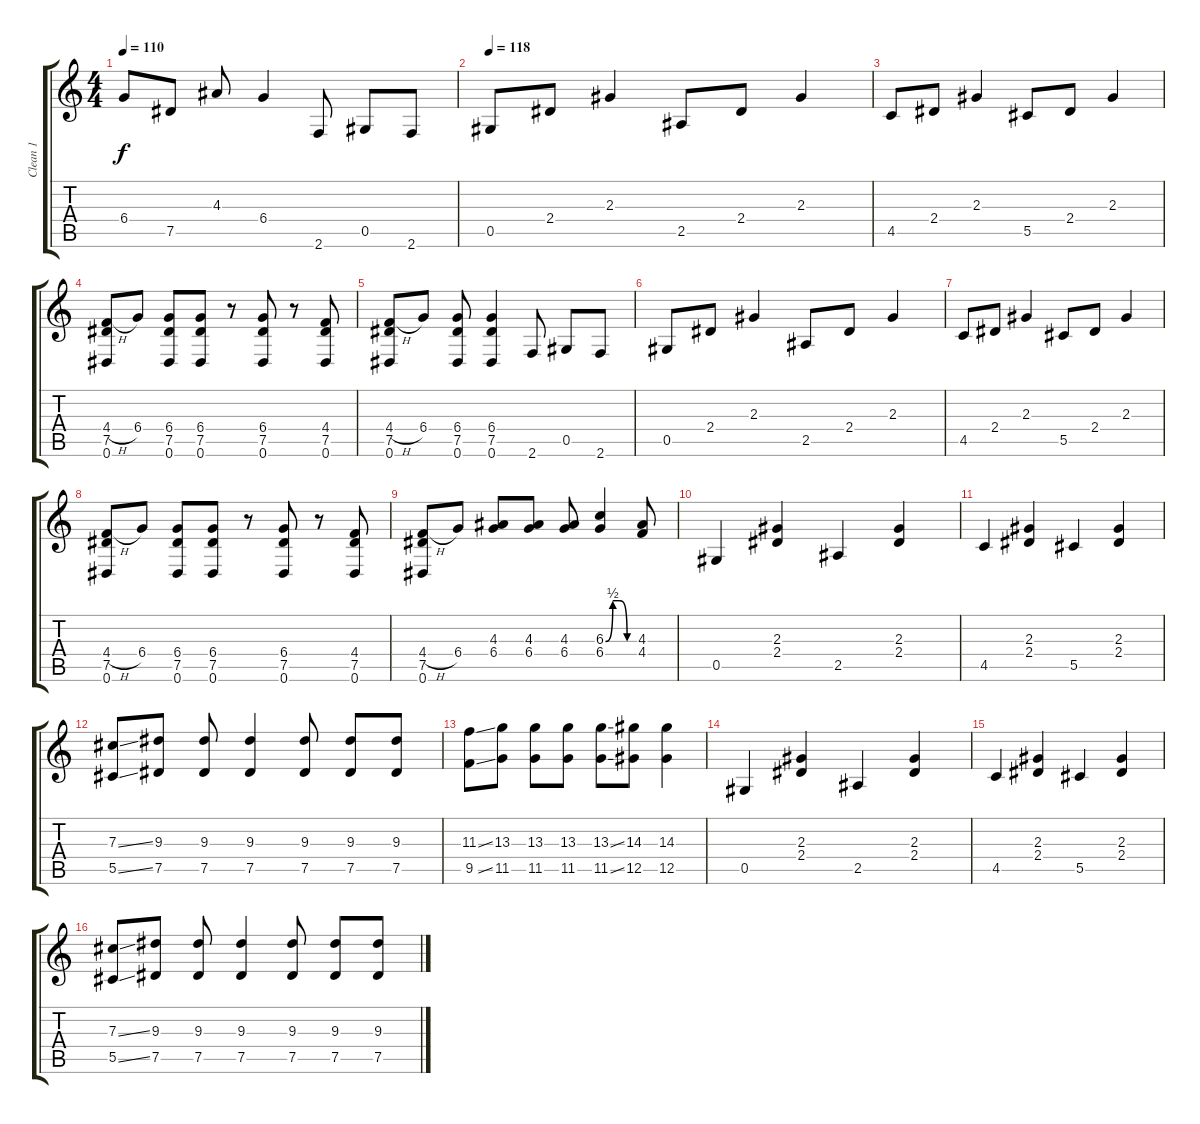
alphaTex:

\track ("Clean 1" "Clean 1") {instrument acousticguitarsteel}
\staff {score tabs}
\tuning (Eb4 Bb3 Gb3 Db3 Ab2 Eb2) {hide}
\ts (4 4)
\tempo 110
\clef g2
\ks c
6.4{t}.8{dy f} 7.5.8 4.3.8 6.4.4 2.6.8 0.5.8 2.6.8 |
\tempo 118
0.5.8{instrument distortionguitar} 2.4.8 2.3.4 2.5.8 2.4.8 2.3.4 |
4.5.8 2.4.8 2.3.4 5.5.8 2.4.8 2.3.4 |
(4.4{h} 7.5 0.6).8 6.4.8 (6.4 7.5 0.6).8 (6.4 7.5 0.6).8 r.8 (6.4 7.5 0.6).8 r.8 (4.4 7.5 0.6).8 |
(4.4{h} 7.5 0.6).8 6.4.8 (6.4 7.5 0.6).8 (6.4 7.5 0.6).4 2.6.8 0.5.8 2.6.8 |
0.5.8 2.4.8 2.3.4 2.5.8 2.4.8 2.3.4 |
4.5.8 2.4.8 2.3.4 5.5.8 2.4.8 2.3.4 |
(4.4{h} 7.5 0.6).8 6.4.8 (6.4 7.5 0.6).8 (6.4 7.5 0.6).8 r.8 (6.4 7.5 0.6).8 r.8 (4.4 7.5 0.6).8 |
(4.4{h} 7.5 0.6).8 6.4.8 (4.3 6.4).8 (4.3 6.4).8 (4.3 6.4).8 (6.3{be (custom 0 0 15 2 30 2 45 0 60 0)} 6.4).4 (4.3 4.4).8 |
0.5.4 (2.3 2.4).4 2.5.4 (2.3 2.4).4 |
4.5.4 (2.3 2.4).4 5.5.4 (2.3 2.4).4 |
(7.3{ss} 5.5{ss}).8 (9.3 7.5).8 (9.3 7.5).8 (9.3 7.5).4 (9.3 7.5).8 (9.3 7.5).8 (9.3 7.5).8 |
(11.3{ss} 9.5{ss}).8 (13.3 11.5).8 (13.3 11.5).8 (13.3 11.5).8 (13.3{ss} 11.5{ss}).8 (14.3 12.5).8 (14.3 12.5).4 |
0.5.4 (2.3 2.4).4 2.5.4 (2.3 2.4).4 |
4.5.4 (2.3 2.4).4 5.5.4 (2.3 2.4).4 |
(7.3{ss} 5.5{ss}).8 (9.3 7.5).8 (9.3 7.5).8 (9.3 7.5).4 (9.3 7.5).8 (9.3 7.5).8 (9.3 7.5).8
